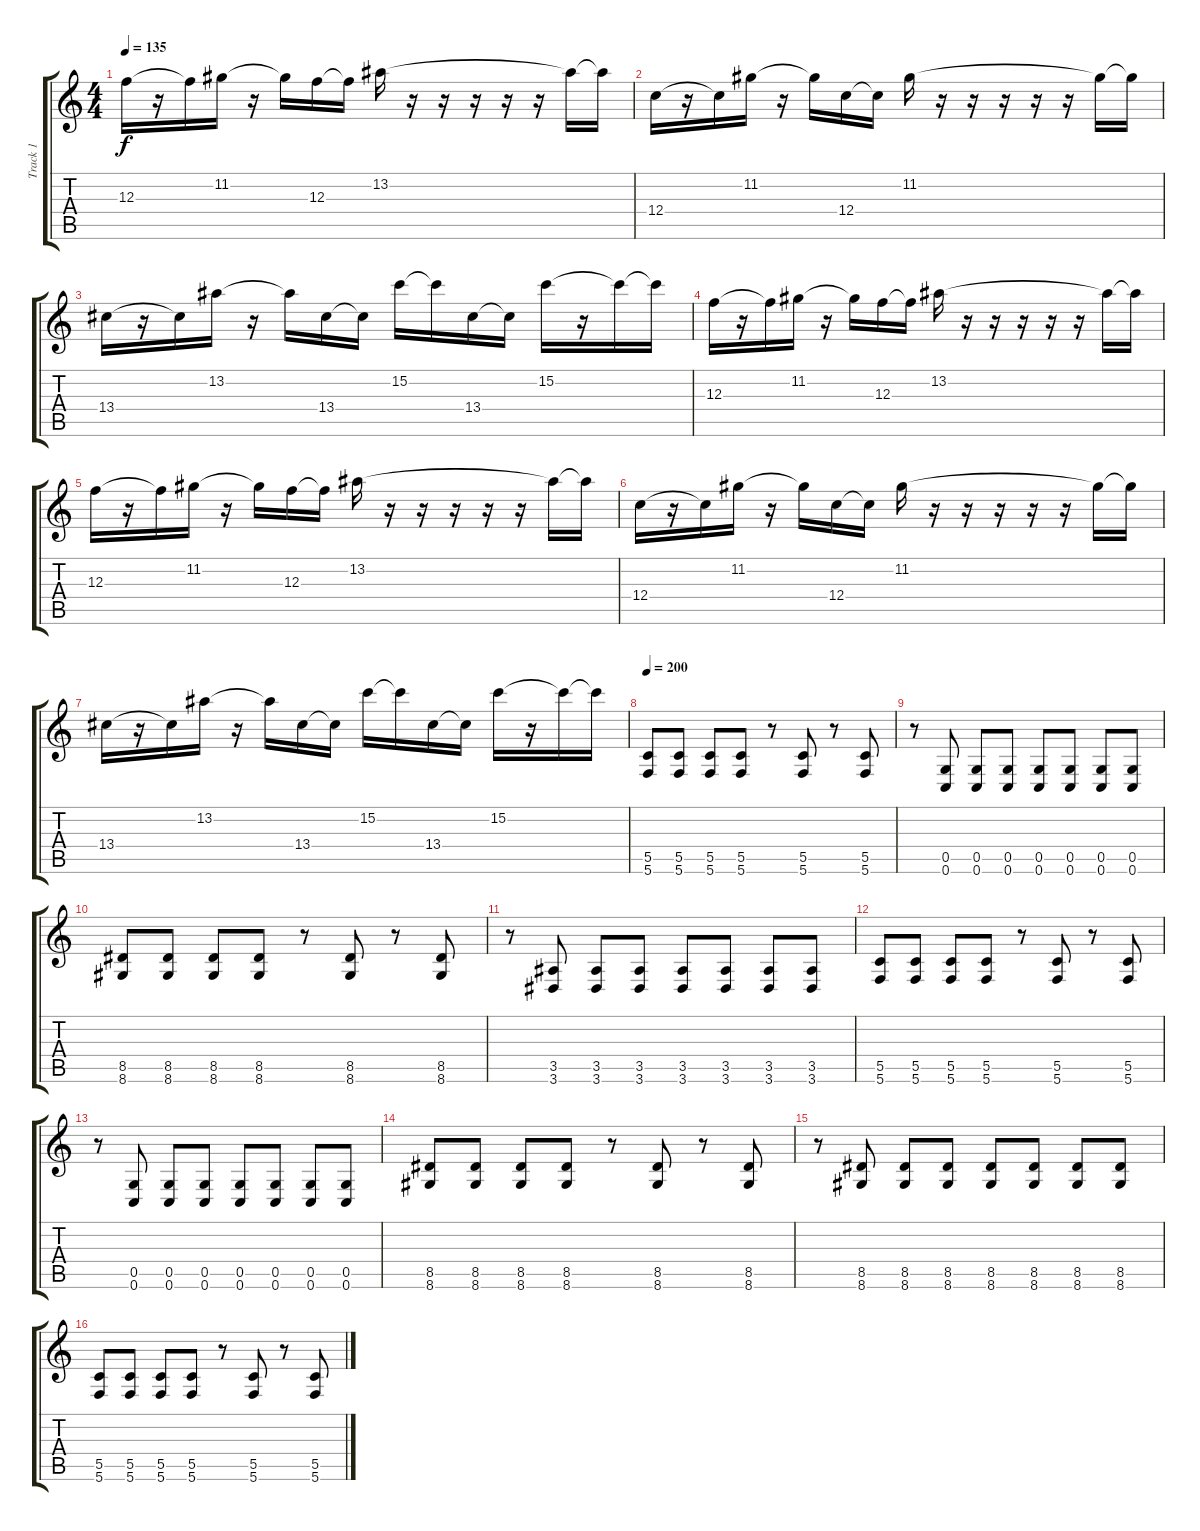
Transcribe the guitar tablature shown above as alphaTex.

\track ("Track 1" "Track 1") {instrument distortionguitar}
\staff {score tabs}
\tuning (D4 A3 F3 C3 G2 C2) {hide}
\ts (4 4)
\tempo 135
\clef g2
\ks c
12.3.16{dy f} r.16 12.3{t}.16 11.2.16 r.16 11.2{t}.16 12.3.16 12.3{t}.16 13.2.16 r.16 r.16 r.16 r.16 r.16 13.2{t}.16 13.2{t}.16 |
12.4.16 r.16 12.4{t}.16 11.2.16 r.16 11.2{t}.16 12.4.16 12.4{t}.16 11.2.16 r.16 r.16 r.16 r.16 r.16 11.2{t}.16 11.2{t}.16 |
13.4.16 r.16 13.4{t}.16 13.2.16 r.16 13.2{t}.16 13.4.16 13.4{t}.16 15.2.16 15.2{t}.16 13.4.16 13.4{t}.16 15.2.16 r.16 15.2{t}.16 15.2{t}.16 |
12.3.16 r.16 12.3{t}.16 11.2.16 r.16 11.2{t}.16 12.3.16 12.3{t}.16 13.2.16 r.16 r.16 r.16 r.16 r.16 13.2{t}.16 13.2{t}.16 |
12.3.16 r.16 12.3{t}.16 11.2.16 r.16 11.2{t}.16 12.3.16 12.3{t}.16 13.2.16 r.16 r.16 r.16 r.16 r.16 13.2{t}.16 13.2{t}.16 |
12.4.16 r.16 12.4{t}.16 11.2.16 r.16 11.2{t}.16 12.4.16 12.4{t}.16 11.2.16 r.16 r.16 r.16 r.16 r.16 11.2{t}.16 11.2{t}.16 |
13.4.16 r.16 13.4{t}.16 13.2.16 r.16 13.2{t}.16 13.4.16 13.4{t}.16 15.2.16 15.2{t}.16 13.4.16 13.4{t}.16 15.2.16 r.16 15.2{t}.16 15.2{t}.16 |
\tempo 200
(5.5 5.6).8 (5.5 5.6).8 (5.5 5.6).8 (5.5 5.6).8 r.8 (5.5 5.6).8 r.8 (5.5 5.6).8 |
r.8 (0.5 0.6).8 (0.5 0.6).8 (0.5 0.6).8 (0.5 0.6).8 (0.5 0.6).8 (0.5 0.6).8 (0.5 0.6).8 |
(8.5 8.6).8 (8.5 8.6).8 (8.5 8.6).8 (8.5 8.6).8 r.8 (8.5 8.6).8 r.8 (8.5 8.6).8 |
r.8 (3.5 3.6).8 (3.5 3.6).8 (3.5 3.6).8 (3.5 3.6).8 (3.5 3.6).8 (3.5 3.6).8 (3.5 3.6).8 |
(5.5 5.6).8 (5.5 5.6).8 (5.5 5.6).8 (5.5 5.6).8 r.8 (5.5 5.6).8 r.8 (5.5 5.6).8 |
r.8 (0.5 0.6).8 (0.5 0.6).8 (0.5 0.6).8 (0.5 0.6).8 (0.5 0.6).8 (0.5 0.6).8 (0.5 0.6).8 |
(8.5 8.6).8 (8.5 8.6).8 (8.5 8.6).8 (8.5 8.6).8 r.8 (8.5 8.6).8 r.8 (8.5 8.6).8 |
r.8 (8.5 8.6).8 (8.5 8.6).8 (8.5 8.6).8 (8.5 8.6).8 (8.5 8.6).8 (8.5 8.6).8 (8.5 8.6).8 |
(5.5 5.6).8 (5.5 5.6).8 (5.5 5.6).8 (5.5 5.6).8 r.8 (5.5 5.6).8 r.8 (5.5 5.6).8
